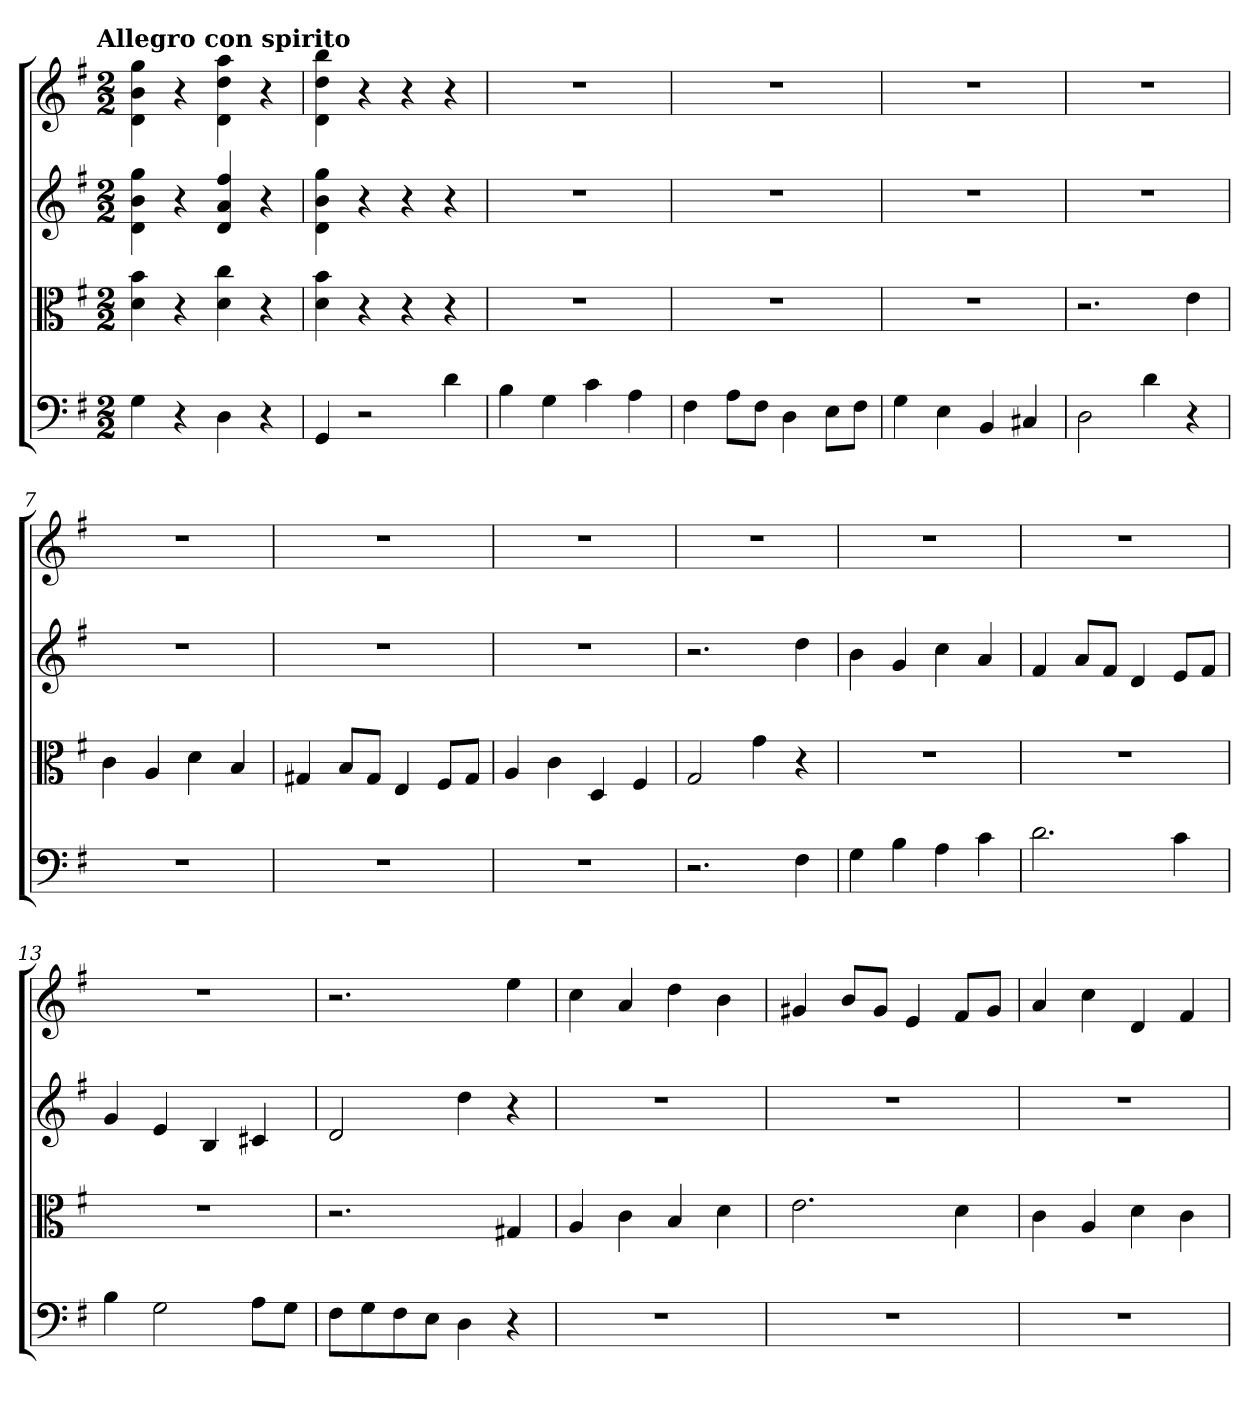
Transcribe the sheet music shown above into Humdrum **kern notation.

**kern	**kern	**kern	**kern
*part4	*part3	*part2	*part1
*staff4	*staff3	*staff2	*staff1
*clefF4	*clefC3	*	*
*k[f#]	*k[f#]	*k[f#]	*k[f#]
*G:	*G:	*G:	*G:
!!LO:TX:omd:t=Allegro con spirito
*M2/2	*M2/2	*M2/2	*M2/2
*MM132	*MM132	*MM132	*MM132
=	=	=	=
4G	4d 4b	4d 4b 4gg	4d 4b 4gg
4r	4r	4r	4r
4D	4d 4cc	4d 4a 4ff#	4d 4dd 4aa
4r	4r	4r	4r
=2	=2	=2	=2
4GG	4d 4b	4d 4b 4gg	4d 4dd 4bb
2r	4r	4r	4r
.	4r	4r	4r
4d	4r	4r	4r
=3	=3	=3	=3
4B	1r	1r	1r
4G	.	.	.
4c	.	.	.
4A	.	.	.
=4	=4	=4	=4
4F#	1r	1r	1r
8A\L	.	.	.
8F#\J	.	.	.
4D	.	.	.
8E\L	.	.	.
8F#\J	.	.	.
=5	=5	=5	=5
4G	1r	1r	1r
4E	.	.	.
4BB	.	.	.
4C#X	.	.	.
=6	=6	=6	=6
2D	2.r	1r	1r
4d	.	.	.
4r	4e	.	.
=7	=7	=7	=7
1r	4c	1r	1r
.	4A	.	.
.	4d	.	.
.	4B	.	.
=8	=8	=8	=8
1r	4G#X	1r	1r
.	8B/L	.	.
.	8G#/J	.	.
.	4E	.	.
.	8F#/L	.	.
.	8G#/J	.	.
=9	=9	=9	=9
1r	4A	1r	1r
.	4c	.	.
.	4D	.	.
.	4F#	.	.
=10	=10	=10	=10
2.r	2G	2.r	1r
.	4g	.	.
4F#	4r	4dd	.
=11	=11	=11	=11
4G	1r	4b	1r
4B	.	4g	.
4A	.	4cc	.
4c	.	4a	.
=12	=12	=12	=12
2.d	1r	4f#	1r
.	.	8aL	.
.	.	8f#J	.
.	.	4d	.
4c	.	8eL	.
.	.	8f#J	.
=13	=13	=13	=13
4B	1r	4g	1r
2G	.	4e	.
.	.	4B	.
8A\L	.	4c#X	.
8G\J	.	.	.
=14	=14	=14	=14
8F#\L	2.r	2d	2.r
8G\	.	.	.
8F#\	.	.	.
8E\J	.	.	.
4D	.	4dd	.
4r	4G#X	4r	4ee
=15	=15	=15	=15
1r	4A	1r	4cc
.	4c	.	4a
.	4B	.	4dd
.	4d	.	4b
=16	=16	=16	=16
1r	2.e	1r	4g#X
.	.	.	8bL
.	.	.	8g#J
.	.	.	4e
.	4d	.	8f#L
.	.	.	8g#J
=17	=17	=17	=17
1r	4c	1r	4a
.	4A	.	4cc
.	4d	.	4d
.	4c	.	4f#
=	=	=	=
*-	*-	*-	*-
